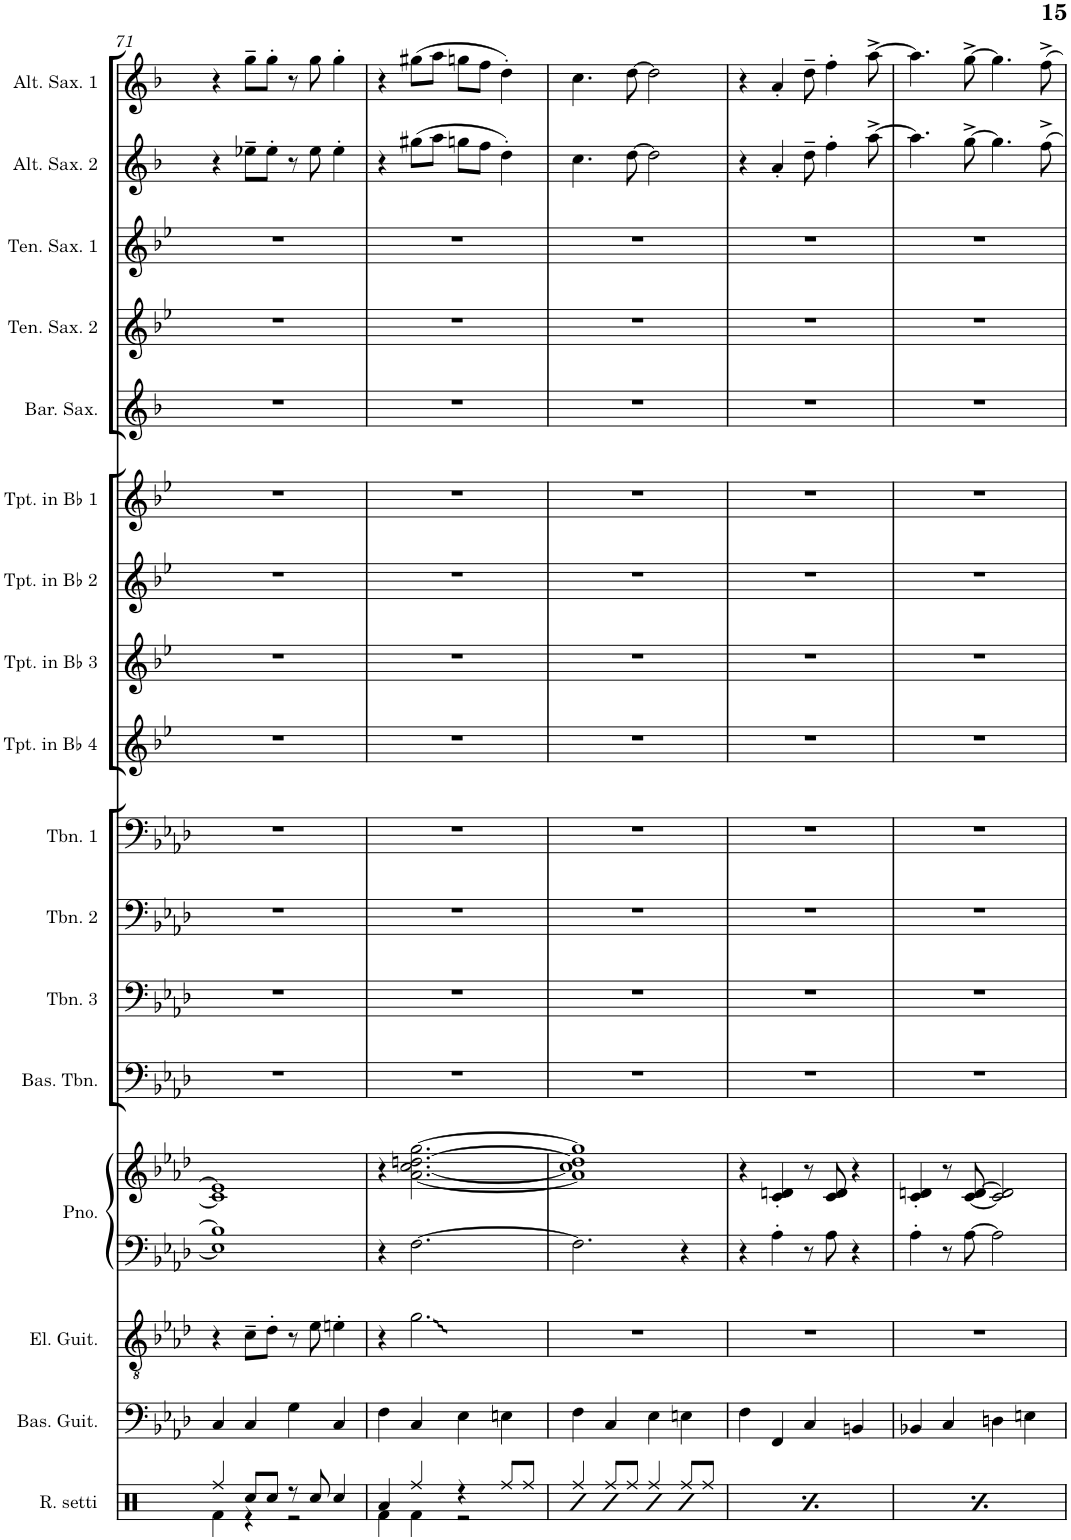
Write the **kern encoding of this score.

**kern	**kern	**kern	**kern	**kern	**kern	**kern	**kern	**kern	**kern	**kern	**kern	**kern	**kern	**kern	**kern	**kern	**kern
*part17	*part16	*part15	*part14	*part14	*part13	*part12	*part11	*part10	*part9	*part8	*part7	*part6	*part5	*part4	*part3	*part2	*part1
*staff18	*staff17	*staff16	*staff15	*staff14	*staff13	*staff12	*staff11	*staff10	*staff9	*staff8	*staff7	*staff6	*staff5	*staff4	*staff3	*staff2	*staff1
*I"Rumpusetti	*I"Bassokitara	*I"Sähkökitara	*I"Piano	*	*I"Bassopasuuna	*I"Pasuuna 3	*I"Pasuuna 2	*I"Pasuuna 1	*I"Trumpetti in Bb 4	*I"Trumpetti in Bb 3	*I"Trumpetti in Bb 2	*I"Trumpetti in Bb 1	*I"Baritonisaksofoni	*I"Tenorisaksofoni 2	*I"Tenorisaksofoni 1	*I"Alttosaksofoni 2	*I"Alttosaksofoni 1
*I'R. setti	*	*	*I'Pno.	*	*	*	*	*	*I'Tpt. in Bb 4	*I'Tpt. in Bb 3	*I'Tpt. in Bb 2	*I'Tpt. in Bb 1	*	*	*	*	*
!!LO:PB:g=z
*clefX	*clefF4	*clefGv2	*clefF4	*clefG2	*clefF4	*clefF4	*clefF4	*clefF4	*clefG2	*clefG2	*clefG2	*clefG2	*clefG2	*clefG2	*clefG2	*clefG2	*clefG2
*	*Trd7c12	*	*	*	*	*	*	*	*Trd1c2	*Trd1c2	*Trd1c2	*Trd1c2	*Trd12c21	*Trd8c14	*Trd8c14	*Trd5c9	*Trd5c9
*k[]	*k[b-e-a-d-]	*k[b-e-a-d-]	*k[b-e-a-d-]	*k[b-e-a-d-]	*k[b-e-a-d-]	*k[b-e-a-d-]	*k[b-e-a-d-]	*k[b-e-a-d-]	*k[b-e-]	*k[b-e-]	*k[b-e-]	*k[b-e-]	*k[b-]	*k[b-e-]	*k[b-e-]	*k[b-]	*k[b-]
*M4/4	*M4/4	*M4/4	*M4/4	*M4/4	*M4/4	*M4/4	*M4/4	*M4/4	*M4/4	*M4/4	*M4/4	*M4/4	*M4/4	*M4/4	*M4/4	*M4/4	*M4/4
=71	=71	=71	=71	=71	=71	=71	=71	=71	=71	=71	=71	=71	=71	=71	=71	=71	=71
*^	*	*	*	*	*	*	*	*	*	*	*	*	*	*	*	*	*
4Rff/	4Rf\	4C/	4r	1E] 1B-]	1c] 1e]	1r	1r	1r	1r	1r	1r	1r	1r	1r	1r	1r	4r	4r
8Rcc/L	4r	4C/	8c~\L	.	.	.	.	.	.	.	.	.	.	.	.	.	8ee-X~\L	8gg~\L
8Rcc/J	.	.	8d-'\J	.	.	.	.	.	.	.	.	.	.	.	.	.	8ee-'\J	8gg'\J
8r	2r	4G\	8r	.	.	.	.	.	.	.	.	.	.	.	.	.	8r	8r
8Rcc/	.	.	8e-\	.	.	.	.	.	.	.	.	.	.	.	.	.	8ee-\	8gg\
4Rcc/	.	4C/	4en'\	.	.	.	.	.	.	.	.	.	.	.	.	.	4ee-'\	4gg'\
=72	=72	=72	=72	=72	=72	=72	=72	=72	=72	=72	=72	=72	=72	=72	=72	=72	=72	=72
4Ra/	4Rf\	4F\	4r	4r	4r	1r	1r	1r	1r	1r	1r	1r	1r	1r	1r	1r	4r	4r
4Rff/	4Rf\	4C/	2.g\	[2.F\	[2.a-\ [2.cc\ [2.ddn\ [2.gg\	.	.	.	.	.	.	.	.	.	.	.	(8gg#X\L	(8gg#X\L
.	.	.	.	.	.	.	.	.	.	.	.	.	.	.	.	.	8aa\J	8aa\J
4r	2r	4E-\	.	.	.	.	.	.	.	.	.	.	.	.	.	.	8ggn\L	8ggn\L
.	.	.	.	.	.	.	.	.	.	.	.	.	.	.	.	.	8ff\J	8ff\J
8Rff/L	.	4En\	.	.	.	.	.	.	.	.	.	.	.	.	.	.	4dd'\)	4dd'\)
8Rff/J	.	.	.	.	.	.	.	.	.	.	.	.	.	.	.	.	.	.
=73	=73	=73	=73	=73	=73	=73	=73	=73	=73	=73	=73	=73	=73	=73	=73	=73	=73	=73
4Rff/	4R	4F\	1r	2.F\]	1a-] 1cc] 1dd] 1gg]	1r	1r	1r	1r	1r	1r	1r	1r	1r	1r	1r	4.cc\	4.cc\
8Rff/L	4R	4C/	.	.	.	.	.	.	.	.	.	.	.	.	.	.	.	.
8Rff/J	.	.	.	.	.	.	.	.	.	.	.	.	.	.	.	.	[8dd\	[8dd\
4Rff/	4R	4E-\	.	.	.	.	.	.	.	.	.	.	.	.	.	.	2dd\]	2dd\]
8Rff/L	4R	4En\	.	4r	.	.	.	.	.	.	.	.	.	.	.	.	.	.
8Rff/J	.	.	.	.	.	.	.	.	.	.	.	.	.	.	.	.	.	.
=74	=74	=74	=74	=74	=74	=74	=74	=74	=74	=74	=74	=74	=74	=74	=74	=74	=74	=74
4Rff/	4R	4F\	1r	4r	4r	1r	1r	1r	1r	1r	1r	1r	1r	1r	1r	1r	4r	4r
8Rff/L	4R	4FF/	.	4A-'\	4c/' 4dn/'	.	.	.	.	.	.	.	.	.	.	.	4a'/	4a'/
8Rff/J	.	.	.	.	.	.	.	.	.	.	.	.	.	.	.	.	.	.
4Rff/	4R	4C/	.	8r	8r	.	.	.	.	.	.	.	.	.	.	.	8dd~\	8dd~\
.	.	.	.	8A-\	8c/ 8d/	.	.	.	.	.	.	.	.	.	.	.	4ff'\	4ff'\
8Rff/L	4R	4BBn/	.	4r	4r	.	.	.	.	.	.	.	.	.	.	.	.	.
8Rff/J	.	.	.	.	.	.	.	.	.	.	.	.	.	.	.	.	[8aa^\	[8aa^\
=75	=75	=75	=75	=75	=75	=75	=75	=75	=75	=75	=75	=75	=75	=75	=75	=75	=75	=75
4Rff/	4R	4BB-X/	1r	4A-'\	4c/' 4dn/'	1r	1r	1r	1r	1r	1r	1r	1r	1r	1r	1r	4.aa\]	4.aa\]
8Rff/L	4R	4C/	.	8r	8r	.	.	.	.	.	.	.	.	.	.	.	.	.
8Rff/J	.	.	.	[8A-\	[8c/ [8d/	.	.	.	.	.	.	.	.	.	.	.	[8gg^\	[8gg^\
4Rff/	4R	4Dn\	.	2A-\]	2c/] 2d/]	.	.	.	.	.	.	.	.	.	.	.	4.gg\]	4.gg\]
8Rff/L	4R	4En\	.	.	.	.	.	.	.	.	.	.	.	.	.	.	.	.
8Rff/J	.	.	.	.	.	.	.	.	.	.	.	.	.	.	.	.	8ff^\	8ff^\
*v	*v	*	*	*	*	*	*	*	*	*	*	*	*	*	*	*	*	*
=	=	=	=	=	=	=	=	=	=	=	=	=	=	=	=	=	=
*-	*-	*-	*-	*-	*-	*-	*-	*-	*-	*-	*-	*-	*-	*-	*-	*-	*-
